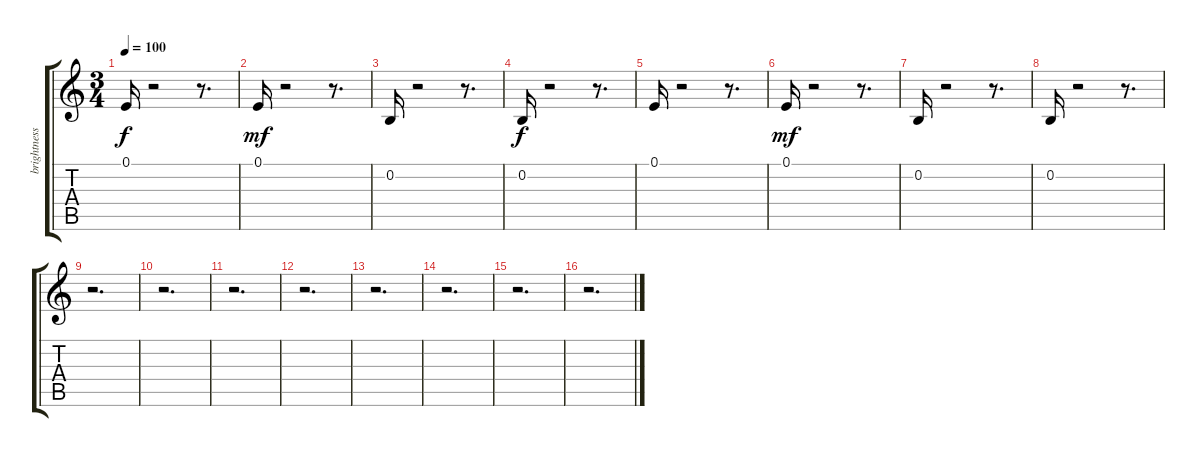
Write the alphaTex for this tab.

\track ("brightness" "brightness") {instrument fx5brightness}
\staff {score tabs}
\tuning (E4 B3 G3 D3 A2 E2) {hide}
\ts (3 4)
\tempo 100
\clef g2
\ks c
0.1.16{dy f} r.2 r.8{d} |
0.1.16{dy mf} r.2 r.8{d} |
0.2.16 r.2 r.8{d} |
0.2.16{dy f} r.2 r.8{d} |
0.1.16 r.2 r.8{d} |
0.1.16{dy mf} r.2 r.8{d} |
0.2.16 r.2 r.8{d} |
0.2.16 r.2 r.8{d} |
r.2{d} |
r.2{d} |
r.2{d} |
r.2{d} |
r.2{d} |
r.2{d} |
r.2{d} |
r.2{d}
